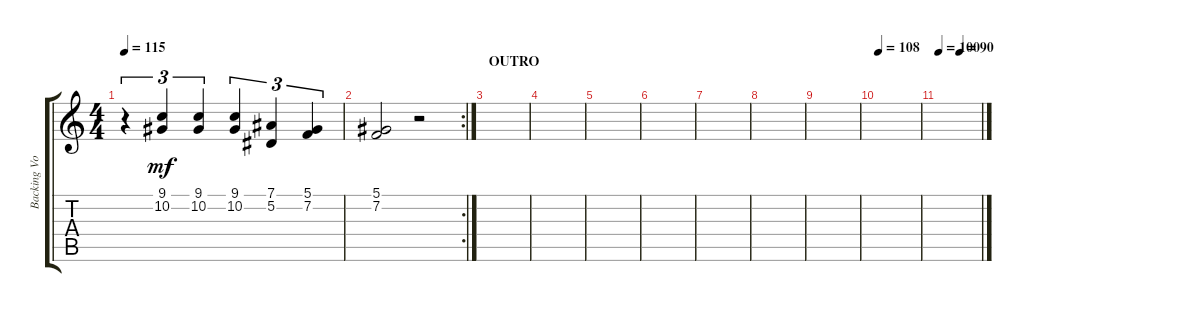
\track ("Backing Vocals" "Backing Vo") {instrument trumpet}
\staff {score tabs}
\tuning (Eb4 Bb3 Gb3 Db3 Ab2 Eb2) {hide}
\ts (4 4)
\tempo 115
\clef g2
\ks c
r.4{tu (3 2) dy f} (9.1 10.2).4{tu (3 2) dy mf} (9.1 10.2).4{tu (3 2)} (9.1 10.2).4{tu (3 2)} (7.1 5.2).4{tu (3 2)} (5.1 7.2).4{tu (3 2)} |
\rc 2
(5.1 7.2).2 r.2 |
\section ("" "OUTRO")
|
|
|
|
|
|
|
\tempo 108
|
\tempo 103
\tempo (97 0.5)
\tempo 100
\tempo (90 0.5)
